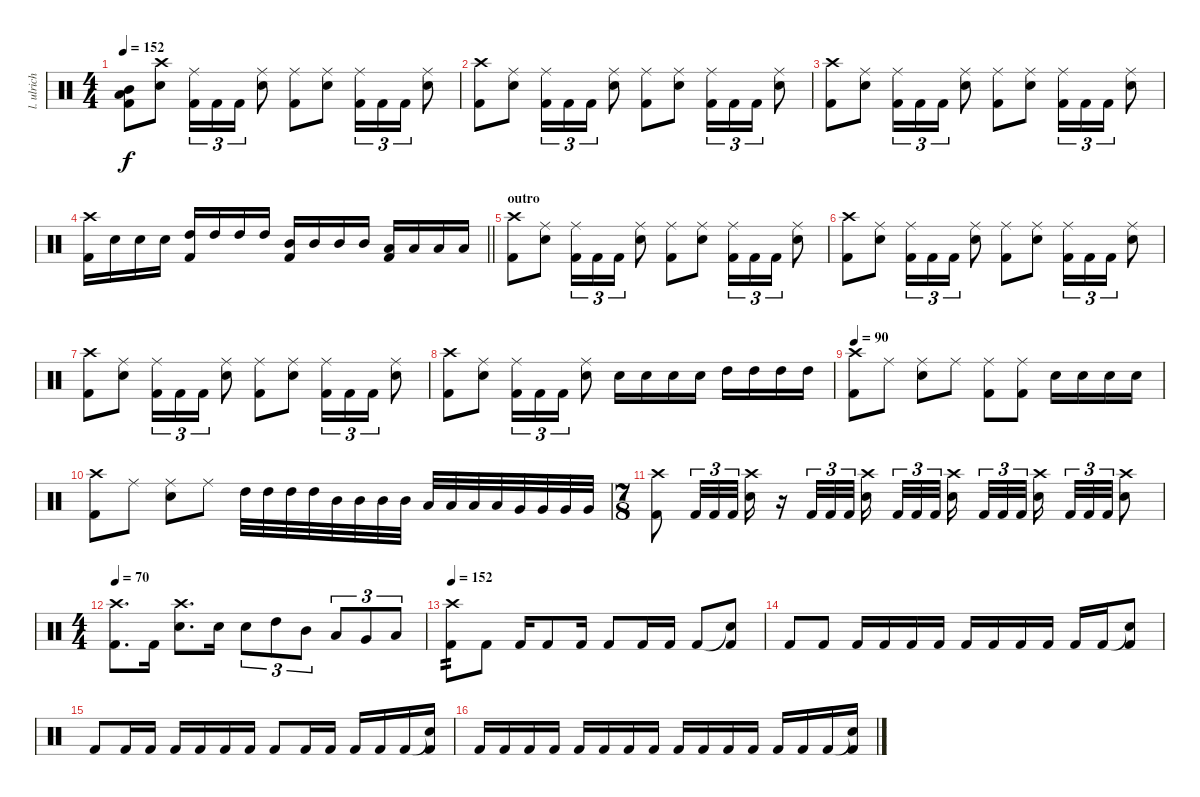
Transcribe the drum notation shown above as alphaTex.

\track ("l. ulrich - drums" "l. ulrich ") {instrument percussion}
\staff {score}
\articulation defaults
\ts (4 4)
\tempo 152
\clef neutral
\ks c
("Mid Tom (hit)" "Low Tom (hit)" "Kick (hit) 2").8{dy f} ("Crash high (hit)" "Snare (hit) 2").8 ("Ride (middle)" "Kick (hit) 2").16{tu (3 2)} "Kick (hit) 2".16{tu (3 2)} "Kick (hit) 2".16{tu (3 2)} ("Ride (middle)" "Snare (hit) 2").8 ("Ride (middle)" "Kick (hit) 2").8 ("Ride (middle)" "Snare (hit) 2").8 ("Ride (middle)" "Kick (hit) 2").16{tu (3 2)} "Kick (hit) 2".16{tu (3 2)} "Kick (hit) 2".16{tu (3 2)} ("Ride (middle)" "Snare (hit) 2").8 |
("Crash high (hit)" "Kick (hit) 2").8 ("Ride (middle)" "Snare (hit) 2").8 ("Ride (middle)" "Kick (hit) 2").16{tu (3 2)} "Kick (hit) 2".16{tu (3 2)} "Kick (hit) 2".16{tu (3 2)} ("Ride (middle)" "Snare (hit) 2").8 ("Ride (middle)" "Kick (hit) 2").8 ("Ride (middle)" "Snare (hit) 2").8 ("Ride (middle)" "Kick (hit) 2").16{tu (3 2)} "Kick (hit) 2".16{tu (3 2)} "Kick (hit) 2".16{tu (3 2)} ("Ride (middle)" "Snare (hit) 2").8 |
("Crash high (hit)" "Kick (hit) 2").8 ("Ride (middle)" "Snare (hit) 2").8 ("Ride (middle)" "Kick (hit) 2").16{tu (3 2)} "Kick (hit) 2".16{tu (3 2)} "Kick (hit) 2".16{tu (3 2)} ("Ride (middle)" "Snare (hit) 2").8 ("Ride (middle)" "Kick (hit) 2").8 ("Ride (middle)" "Snare (hit) 2").8 ("Ride (middle)" "Kick (hit) 2").16{tu (3 2)} "Kick (hit) 2".16{tu (3 2)} "Kick (hit) 2".16{tu (3 2)} ("Ride (middle)" "Snare (hit) 2").8 |
\barLineRight lightlight
("Crash high (hit)" "Kick (hit) 2").16 "Snare (hit) 2".16 "Snare (hit) 2".16 "Snare (hit) 2".16 ("High Tom (hit)" "Kick (hit) 2").16 "High Tom (hit)".16 "High Tom (hit)".16 "High Tom (hit)".16 ("Mid Tom (hit)" "Kick (hit) 2").16 "Mid Tom (hit)".16 "Mid Tom (hit)".16 "Mid Tom (hit)".16 ("Low Tom (hit)" "Kick (hit) 2").16 "Low Tom (hit)".16 "Low Tom (hit)".16 "Low Tom (hit)".16 |
\section ("" "outro")
("Crash high (hit)" "Kick (hit) 2").8 ("Ride (middle)" "Snare (hit) 2").8 ("Ride (middle)" "Kick (hit) 2").16{tu (3 2)} "Kick (hit) 2".16{tu (3 2)} "Kick (hit) 2".16{tu (3 2)} ("Ride (middle)" "Snare (hit) 2").8 ("Ride (middle)" "Kick (hit) 2").8 ("Ride (middle)" "Snare (hit) 2").8 ("Ride (middle)" "Kick (hit) 2").16{tu (3 2)} "Kick (hit) 2".16{tu (3 2)} "Kick (hit) 2".16{tu (3 2)} ("Ride (middle)" "Snare (hit) 2").8 |
("Crash high (hit)" "Kick (hit) 2").8 ("Ride (middle)" "Snare (hit) 2").8 ("Ride (middle)" "Kick (hit) 2").16{tu (3 2)} "Kick (hit) 2".16{tu (3 2)} "Kick (hit) 2".16{tu (3 2)} ("Ride (middle)" "Snare (hit) 2").8 ("Ride (middle)" "Kick (hit) 2").8 ("Ride (middle)" "Snare (hit) 2").8 ("Ride (middle)" "Kick (hit) 2").16{tu (3 2)} "Kick (hit) 2".16{tu (3 2)} "Kick (hit) 2".16{tu (3 2)} ("Ride (middle)" "Snare (hit) 2").8 |
("Crash high (hit)" "Kick (hit) 2").8 ("Ride (middle)" "Snare (hit) 2").8 ("Ride (middle)" "Kick (hit) 2").16{tu (3 2)} "Kick (hit) 2".16{tu (3 2)} "Kick (hit) 2".16{tu (3 2)} ("Ride (middle)" "Snare (hit) 2").8 ("Ride (middle)" "Kick (hit) 2").8 ("Ride (middle)" "Snare (hit) 2").8 ("Ride (middle)" "Kick (hit) 2").16{tu (3 2)} "Kick (hit) 2".16{tu (3 2)} "Kick (hit) 2".16{tu (3 2)} ("Ride (middle)" "Snare (hit) 2").8 |
("Crash high (hit)" "Kick (hit) 2").8 ("Ride (middle)" "Snare (hit) 2").8 ("Ride (middle)" "Kick (hit) 2").16{tu (3 2)} "Kick (hit) 2".16{tu (3 2)} "Kick (hit) 2".16{tu (3 2)} ("Ride (middle)" "Snare (hit) 2").8 "Snare (hit) 2".16 "Snare (hit) 2".16 "Snare (hit) 2".16 "Snare (hit) 2".16 "High Tom (hit)".16 "High Tom (hit)".16 "High Tom (hit)".16 "High Tom (hit)".16 |
\tempo 90
("Crash high (hit)" "Kick (hit) 2").8 "Ride (middle)".8 ("Ride (middle)" "Snare (hit) 2").8 "Ride (middle)".8 ("Ride (middle)" "Kick (hit) 2").8 ("Ride (middle)" "Kick (hit) 2").8 "Snare (hit) 2".16 "Snare (hit) 2".16 "Snare (hit) 2".16 "Snare (hit) 2".16 |
("Crash high (hit)" "Kick (hit) 2").8 "Ride (middle)".8 ("Ride (middle)" "Snare (hit) 2").8 "Ride (middle)".8 "High Tom (hit)".32 "High Tom (hit)".32 "High Tom (hit)".32 "High Tom (hit)".32 "Mid Tom (hit)".32 "Mid Tom (hit)".32 "Mid Tom (hit)".32 "Mid Tom (hit)".32 "Low Tom (hit)".32 "Low Tom (hit)".32 "Low Tom (hit)".32 "Low Tom (hit)".32 "Very Low Tom (hit)".32 "Very Low Tom (hit)".32 "Very Low Tom (hit)".32 "Very Low Tom (hit)".32 |
\ts (7 8)
("Crash high (hit)" "Kick (hit) 2").8 "Kick (hit) 2".32{tu (3 2)} "Kick (hit) 2".32{tu (3 2)} "Kick (hit) 2".32{tu (3 2) beam splitsecondary} ("Crash high (hit)" "Snare (hit) 2").16 r.16 "Kick (hit) 2".32{tu (3 2)} "Kick (hit) 2".32{tu (3 2)} "Kick (hit) 2".32{tu (3 2)} ("Crash high (hit)" "Snare (hit) 2").16{beam splitsecondary} "Kick (hit) 2".32{tu (3 2)} "Kick (hit) 2".32{tu (3 2)} "Kick (hit) 2".32{tu (3 2)} ("Crash high (hit)" "Snare (hit) 2").16{beam splitsecondary} "Kick (hit) 2".32{tu (3 2)} "Kick (hit) 2".32{tu (3 2)} "Kick (hit) 2".32{tu (3 2)} ("Crash high (hit)" "Snare (hit) 2").16{beam splitsecondary} "Kick (hit) 2".32{tu (3 2)} "Kick (hit) 2".32{tu (3 2)} "Kick (hit) 2".32{tu (3 2)} ("Crash high (hit)" "Snare (hit) 2").8 |
\ts (4 4)
\tempo 70
("Crash high (hit)" "Kick (hit) 2").8{d} "Kick (hit) 2".16 ("Crash high (hit)" "Snare (hit) 2").8{d} "Snare (hit) 2".16 "Snare (hit) 2".8{tu (3 2)} "High Tom (hit)".8{tu (3 2)} "Mid Tom (hit)".8{tu (3 2)} "Low Tom (hit)".8{tu (3 2)} "Very Low Tom (hit)".8{tu (3 2)} "Low Floor Tom (hit)".8{tu (3 2)} |
\tempo 152
("Crash high (hit)" "Kick (hit) 2").8{tp 2} "Kick (hit) 2".8 "Kick (hit) 2".16 "Kick (hit) 2".8 "Kick (hit) 2".16 "Kick (hit) 2".8 "Kick (hit) 2".16 "Kick (hit) 2".16 "Kick (hit) 2".8 ("Snare (hit)"{t} "Kick (hit) 2").8 |
"Kick (hit) 2".8 "Kick (hit) 2".8 "Kick (hit) 2".16 "Kick (hit) 2".16 "Kick (hit) 2".16 "Kick (hit) 2".16 "Kick (hit) 2".16 "Kick (hit) 2".16 "Kick (hit) 2".16 "Kick (hit) 2".16 "Kick (hit) 2".16 "Kick (hit) 2".16 ("Snare (hit)"{t} "Kick (hit) 2").8 |
"Kick (hit) 2".8 "Kick (hit) 2".16 "Kick (hit) 2".16 "Kick (hit) 2".16 "Kick (hit) 2".16 "Kick (hit) 2".16 "Kick (hit) 2".16 "Kick (hit) 2".8 "Kick (hit) 2".16 "Kick (hit) 2".16 "Kick (hit) 2".16 "Kick (hit) 2".16 "Kick (hit) 2".16 ("Snare (hit)"{t} "Kick (hit) 2").16 |
"Kick (hit) 2".16 "Kick (hit) 2".16 "Kick (hit) 2".16 "Kick (hit) 2".16 "Kick (hit) 2".16 "Kick (hit) 2".16 "Kick (hit) 2".16 "Kick (hit) 2".16 "Kick (hit) 2".16 "Kick (hit) 2".16 "Kick (hit) 2".16 "Kick (hit) 2".16 "Kick (hit) 2".16 "Kick (hit) 2".16 "Kick (hit) 2".16 ("Snare (hit)"{t} "Kick (hit) 2").16
